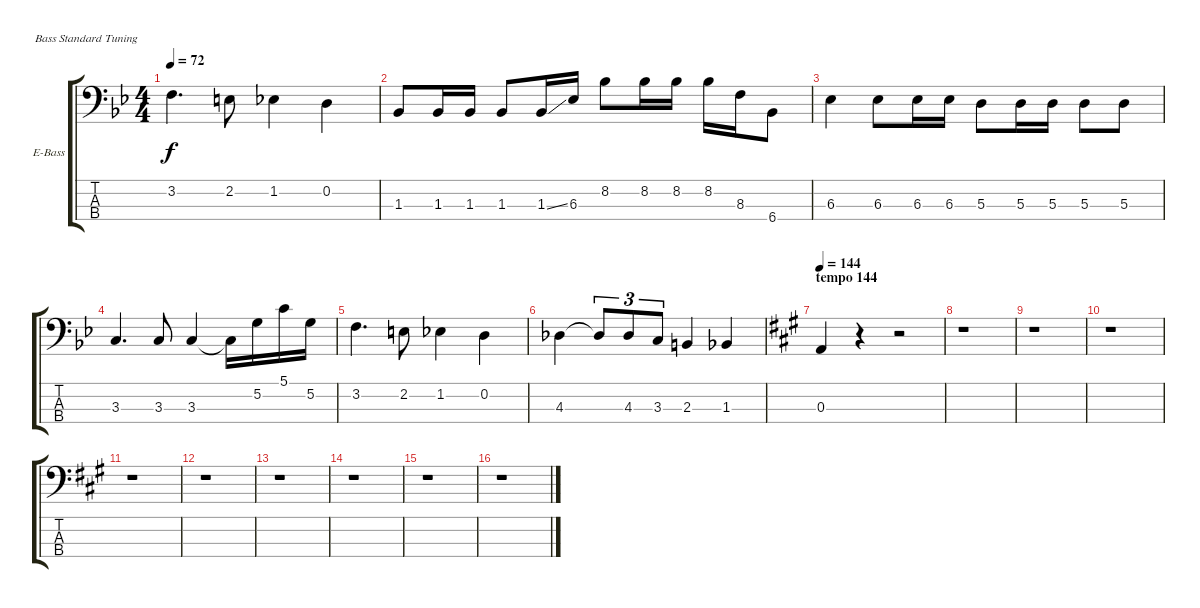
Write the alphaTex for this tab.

\bracketExtendMode groupsimilarinstruments
\firstSystemTrackNameOrientation horizontal
\otherSystemsTrackNameOrientation horizontal
\track ("Bass" "E-Bass") {instrument electricbasspick}
\staff {score tabs}
\tuning (G2 D2 A1 E1)
\ts (4 4)
\tempo 72
\clef f4
\ks bb
3.2.4{d dy f} 2.2.8 1.2.4 0.2.4 |
1.3.8 1.3.16 1.3.16 1.3.8 1.3{ss}.16 6.3.16 8.2.8 8.2.16 8.2.16 8.2.16 8.3.16 6.4.8 |
6.3.4 6.3.8 6.3.16 6.3.16 5.3.8 5.3.16 5.3.16 5.3.8 5.3.8 |
3.3.4{d} 3.3.8 3.3.4 3.3{t}.16 5.2.16 5.1.16 5.2.16 |
3.2.4{d} 2.2.8 1.2.4 0.2.4 |
4.3.4 4.3{t}.8{tu (3 2)} 4.3.8{tu (3 2)} 3.3.8{tu (3 2)} 2.3.4 1.3.4 |
\section ("" "tempo 144")
\tempo 144
\ks a
0.3.4 r.4 r.2 |
r.1 |
r.1 |
r.1 |
r.1 |
r.1 |
r.1 |
r.1 |
r.1 |
r.1
